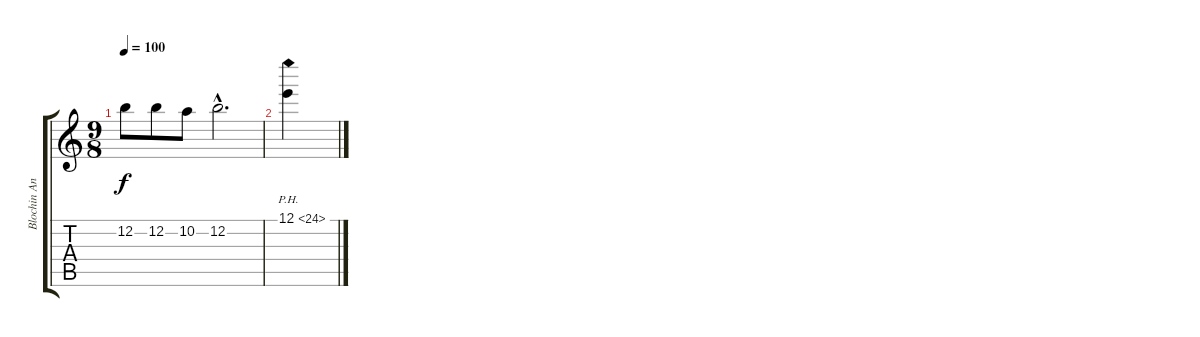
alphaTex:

\track ("Blochin Anton guitar" "Blochin An") {instrument overdrivenguitar}
\staff {score tabs}
\tuning (E4 B3 G3 D3 A2 E2) {hide}
\ts (9 8)
\tempo 100
\clef g2
\ks c
12.2.8{dy f} 12.2.8 10.2.8 12.2{hac}.2{d} |
12.1{ph 12}.4
